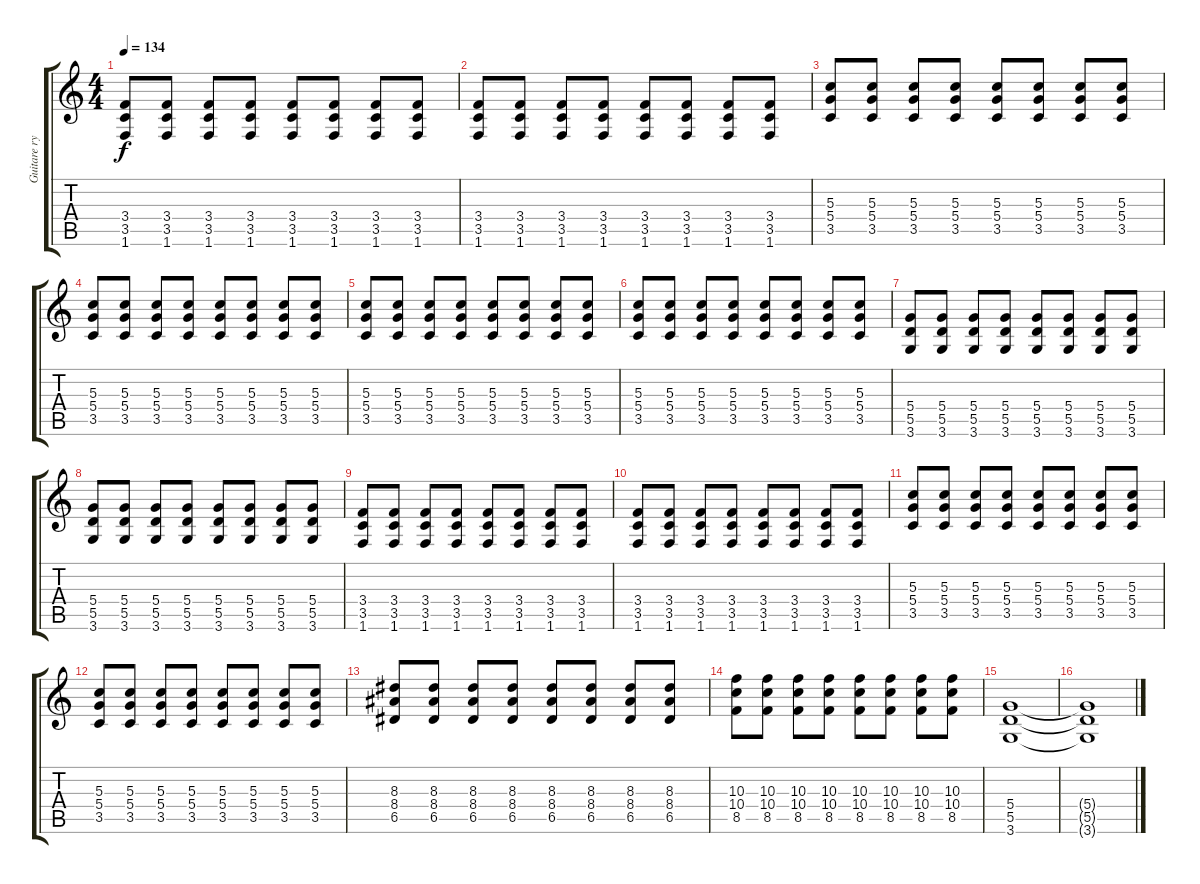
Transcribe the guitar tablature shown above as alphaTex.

\track ("Guitare rythmique" "Guitare ry") {instrument overdrivenguitar}
\staff {score tabs}
\tuning (E4 B3 G3 D3 A2 E2) {hide}
\ts (4 4)
\tempo 134
\clef g2
\ks c
(3.4 3.5 1.6).8{dy f} (3.4 3.5 1.6).8 (3.4 3.5 1.6).8 (3.4 3.5 1.6).8 (3.4 3.5 1.6).8 (3.4 3.5 1.6).8 (3.4 3.5 1.6).8 (3.4 3.5 1.6).8 |
(3.4 3.5 1.6).8 (3.4 3.5 1.6).8 (3.4 3.5 1.6).8 (3.4 3.5 1.6).8 (3.4 3.5 1.6).8 (3.4 3.5 1.6).8 (3.4 3.5 1.6).8 (3.4 3.5 1.6).8 |
(5.3 5.4 3.5).8 (5.3 5.4 3.5).8 (5.3 5.4 3.5).8 (5.3 5.4 3.5).8 (5.3 5.4 3.5).8 (5.3 5.4 3.5).8 (5.3 5.4 3.5).8 (5.3 5.4 3.5).8 |
(5.3 5.4 3.5).8 (5.3 5.4 3.5).8 (5.3 5.4 3.5).8 (5.3 5.4 3.5).8 (5.3 5.4 3.5).8 (5.3 5.4 3.5).8 (5.3 5.4 3.5).8 (5.3 5.4 3.5).8 |
(5.3 5.4 3.5).8 (5.3 5.4 3.5).8 (5.3 5.4 3.5).8 (5.3 5.4 3.5).8 (5.3 5.4 3.5).8 (5.3 5.4 3.5).8 (5.3 5.4 3.5).8 (5.3 5.4 3.5).8 |
(5.3 5.4 3.5).8 (5.3 5.4 3.5).8 (5.3 5.4 3.5).8 (5.3 5.4 3.5).8 (5.3 5.4 3.5).8 (5.3 5.4 3.5).8 (5.3 5.4 3.5).8 (5.3 5.4 3.5).8 |
(5.4 5.5 3.6).8 (5.4 5.5 3.6).8 (5.4 5.5 3.6).8 (5.4 5.5 3.6).8 (5.4 5.5 3.6).8 (5.4 5.5 3.6).8 (5.4 5.5 3.6).8 (5.4 5.5 3.6).8 |
(5.4 5.5 3.6).8 (5.4 5.5 3.6).8 (5.4 5.5 3.6).8 (5.4 5.5 3.6).8 (5.4 5.5 3.6).8 (5.4 5.5 3.6).8 (5.4 5.5 3.6).8 (5.4 5.5 3.6).8 |
(3.4 3.5 1.6).8 (3.4 3.5 1.6).8 (3.4 3.5 1.6).8 (3.4 3.5 1.6).8 (3.4 3.5 1.6).8 (3.4 3.5 1.6).8 (3.4 3.5 1.6).8 (3.4 3.5 1.6).8 |
(3.4 3.5 1.6).8 (3.4 3.5 1.6).8 (3.4 3.5 1.6).8 (3.4 3.5 1.6).8 (3.4 3.5 1.6).8 (3.4 3.5 1.6).8 (3.4 3.5 1.6).8 (3.4 3.5 1.6).8 |
(5.3 5.4 3.5).8 (5.3 5.4 3.5).8 (5.3 5.4 3.5).8 (5.3 5.4 3.5).8 (5.3 5.4 3.5).8 (5.3 5.4 3.5).8 (5.3 5.4 3.5).8 (5.3 5.4 3.5).8 |
(5.3 5.4 3.5).8 (5.3 5.4 3.5).8 (5.3 5.4 3.5).8 (5.3 5.4 3.5).8 (5.3 5.4 3.5).8 (5.3 5.4 3.5).8 (5.3 5.4 3.5).8 (5.3 5.4 3.5).8 |
(8.3 8.4 6.5).8 (8.3 8.4 6.5).8 (8.3 8.4 6.5).8 (8.3 8.4 6.5).8 (8.3 8.4 6.5).8 (8.3 8.4 6.5).8 (8.3 8.4 6.5).8 (8.3 8.4 6.5).8 |
(10.3 10.4 8.5).8 (10.3 10.4 8.5).8 (10.3 10.4 8.5).8 (10.3 10.4 8.5).8 (10.3 10.4 8.5).8 (10.3 10.4 8.5).8 (10.3 10.4 8.5).8 (10.3 10.4 8.5).8 |
(5.4 5.5 3.6).1{volume 0} |
(5.4{t} 5.5{t} 3.6{t}).1
